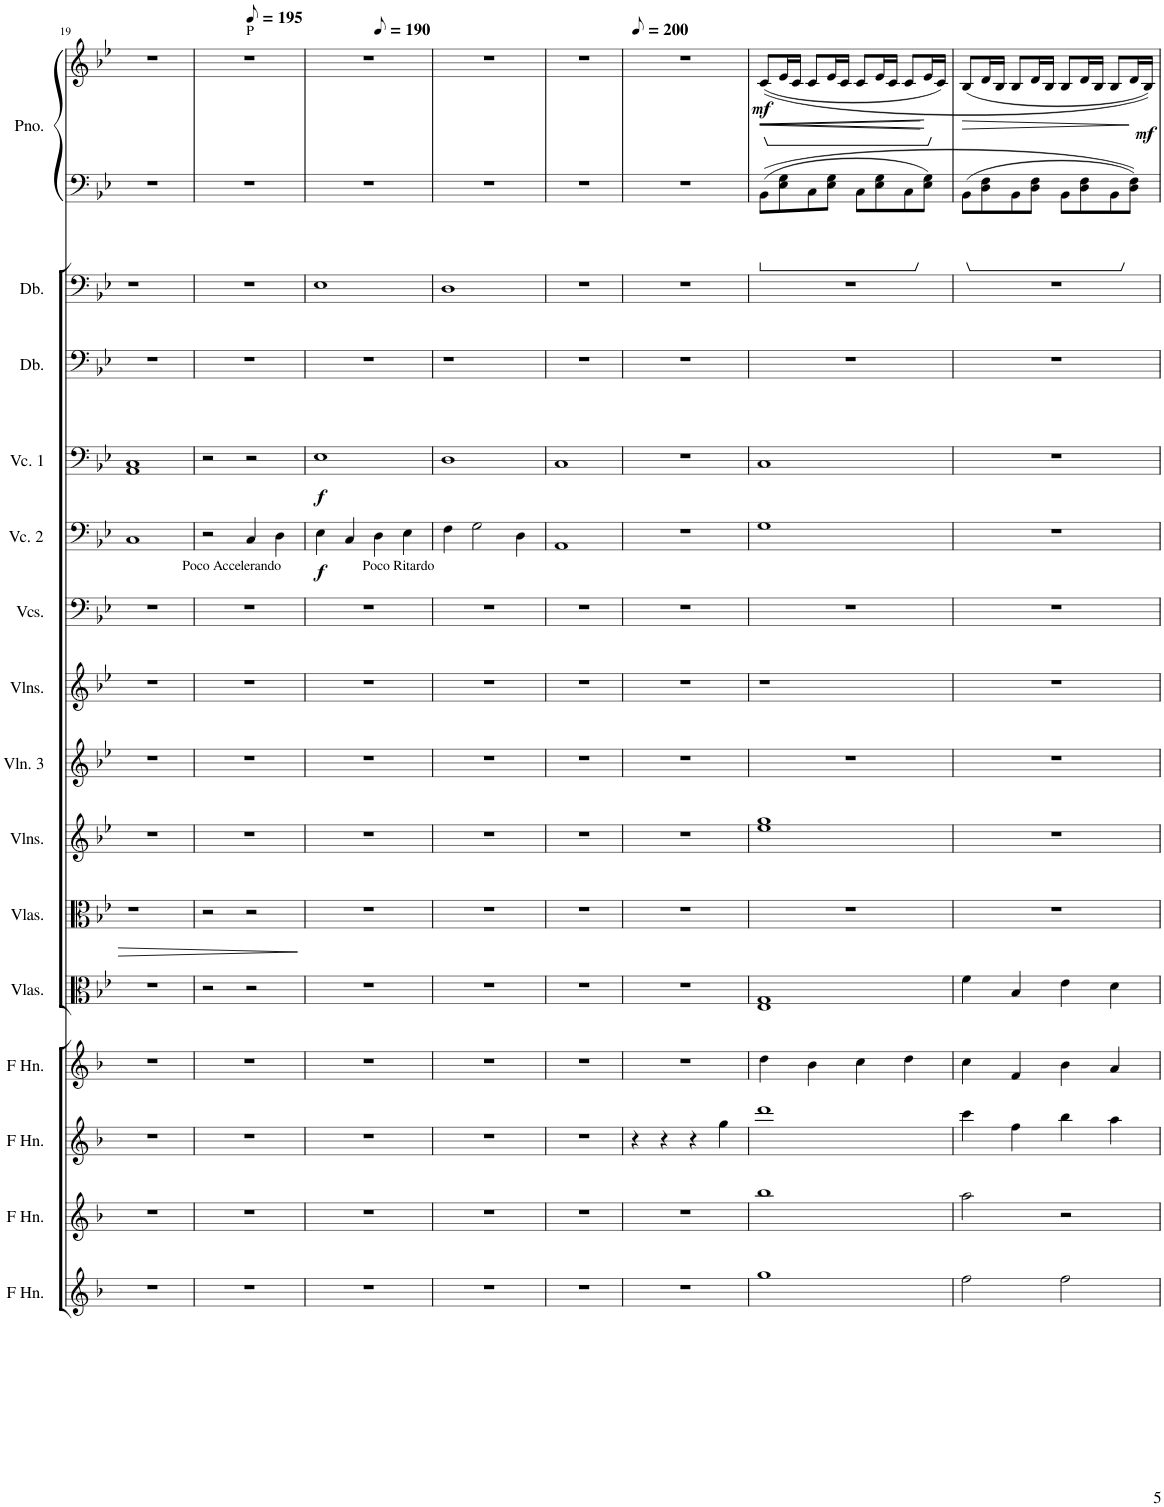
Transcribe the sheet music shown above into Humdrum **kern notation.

**kern	**kern	**kern	**kern	**kern	**kern	**kern	**kern	**kern	**kern	**kern	**dynam	**kern	**dynam	**kern	**kern	**kern	**kern	**dynam
*part15	*part14	*part13	*part12	*part11	*part10	*part9	*part8	*part7	*part6	*part5	*part5	*part4	*part4	*part3	*part2	*part1	*part1	*part1
*staff16	*staff15	*staff14	*staff13	*staff12	*staff11	*staff10	*staff9	*staff8	*staff7	*staff6	*staff6	*staff5	*staff5	*staff4	*staff3	*staff2	*staff1	*staff1/2
*I"Horn in F	*I"Horn in F	*I"Horn in F	*I"Horn in F	*I"Violas	*I"Violas	*I"Violins	*I"Violin 3	*I"Violins	*I"Violoncellos	*I"Violoncello Solo 2	*	*I"Violoncello Solo 1	*	*I"Double Bass	*I"Double Bass	*I"Piano	*	*
*	*	*	*	*I'Vlas.	*I'Vlas.	*I'Vlns.	*I'Vln. 3	*I'Vlns.	*I'Vcs.	*I'Vc. 2	*	*I'Vc. 1	*	*I'Db.	*I'Db.	*I'Pno.	*	*
!!LO:PB:g=z
*clefG2	*clefG2	*clefG2	*clefG2	*clefC3	*clefC3	*clefG2	*clefG2	*clefG2	*clefF4	*clefF4	*	*clefF4	*	*clefF4	*clefF4	*clefF4	*clefG2	*
*Trd4c7	*Trd4c7	*Trd4c7	*Trd4c7	*	*	*	*	*	*	*	*	*	*	*Trd7c12	*Trd7c12	*	*	*
*k[b-]	*k[b-]	*k[b-]	*k[b-]	*k[b-e-]	*k[b-e-]	*k[b-e-]	*k[b-e-]	*k[b-e-]	*k[b-e-]	*k[b-e-]	*	*k[b-e-]	*	*k[b-e-]	*k[b-e-]	*k[b-e-]	*k[b-e-]	*
*M4/4	*M4/4	*M4/4	*M4/4	*M4/4	*M4/4	*M4/4	*M4/4	*M4/4	*M4/4	*M4/4	*	*M4/4	*	*M4/4	*M4/4	*M4/4	*M4/4	*
=19	=19	=19	=19	=19	=19	=19	=19	=19	=19	=19	=19	=19	=19	=19	=19	=19	=19	=19
1r	1r	1r	1r	1r	1r	1r	1r	1r	1r	1C	.	1AA 1C	.	1r	1r	1r	1r	.
=20	=20	=20	=20	=20	=20	=20	=20	=20	=20	=20	=20	=20	=20	=20	=20	=20	=20	=20
*	*	*	*	*	*	*	*	*	*	*	*	*	*	*	*	*	*^	*
1r	1r	1r	1r	2r	2r	1r	1r	1r	1r	2r	.	2r	.	1r	1r	1r	1r	2ryy	.
*	*	*	*	*	*	*	*	*	*	*	*	*	*	*	*	*	*MM98	*	*
!	!	!	!	!	!	!	!	!	!	!	!	!	!	!	!	!	!	!LO:TX:a:t=P	!
!	!	!	!	!	!	!	!	!	!	!LO:TX:b:t=Poco Accelerando	!	!	!	!	!	!	!	!	!
.	.	.	.	2r	2r	.	.	.	.	4C/	.	2r	.	.	.	.	.	2ryy	.
.	.	.	.	.	.	.	.	.	.	4D\	.	.	.	.	.	.	.	.	.
=21	=21	=21	=21	=21	=21	=21	=21	=21	=21	=21	=21	=21	=21	=21	=21	=21	=21	=21	=21
!	!	!	!	!	!	!	!	!	!	!	!LO:DY:b	!	!LO:DY:b	!	!	!	!	!	!
1r	1r	1r	1r	1r	1r	1r	1r	1r	1r	4E-\	f	1E-	f	1r	1E-	1r	1r	2ryy	.
.	.	.	.	.	.	.	.	.	.	4C/	.	.	.	.	.	.	.	.	.
*	*	*	*	*	*	*	*	*	*	*	*	*	*	*	*	*	*MM95	*	*
!	!	!	!	!	!	!	!	!	!	!LO:TX:b:t=Poco Ritardo	!	!	!	!	!	!	!	!	!
.	.	.	.	.	.	.	.	.	.	4D\	.	.	.	.	.	.	.	2ryy	.
.	.	.	.	.	.	.	.	.	.	4E-\	.	.	.	.	.	.	.	.	.
*	*	*	*	*	*	*	*	*	*	*	*	*	*	*	*	*	*v	*v	*
=22	=22	=22	=22	=22	=22	=22	=22	=22	=22	=22	=22	=22	=22	=22	=22	=22	=22	=22
1r	1r	1r	1r	1r	1r	1r	1r	1r	1r	4F\	.	1D	.	1r	1D	1r	1r	.
.	.	.	.	.	.	.	.	.	.	2G\	.	.	.	.	.	.	.	.
.	.	.	.	.	.	.	.	.	.	4D\	.	.	.	.	.	.	.	.
=23	=23	=23	=23	=23	=23	=23	=23	=23	=23	=23	=23	=23	=23	=23	=23	=23	=23	=23
1r	1r	1r	1r	1r	1r	1r	1r	1r	1r	1AA	.	1C	.	1r	1r	1r	1r	.
=24	=24	=24	=24	=24	=24	=24	=24	=24	=24	=24	=24	=24	=24	=24	=24	=24	=24	=24
*	*	*	*	*	*	*	*	*	*	*	*	*	*	*	*	*	*MM100	*
1r	1r	4r	1r	1r	1r	1r	1r	1r	1r	1r	.	1r	.	1r	1r	1r	1r	.
.	.	4r	.	.	.	.	.	.	.	.	.	.	.	.	.	.	.	.
.	.	4r	.	.	.	.	.	.	.	.	.	.	.	.	.	.	.	.
.	.	4gg\	.	.	.	.	.	.	.	.	.	.	.	.	.	.	.	.
=25	=25	=25	=25	=25	=25	=25	=25	=25	=25	=25	=25	=25	=25	=25	=25	=25	=25	=25
!	!	!	!	!	!	!	!	!	!	!	!	!	!	!	!	!	!	!LO:HP:b
!	!	!	!	!	!	!	!	!	!	!	!	!	!	!	!	!	!	!LO:DY:n=1:b
1gg	1bb-	1ddd	4dd\	1E- 1G	1r	1ee- 1gg	1r	1r	1r	1G	.	1C	.	1r	1r	8BB-\L	((8c/L	< mf
!	!	!	!	!	!	!	!	!	!	!	!	!	!	!	!	!	!	!LO:HP:b
.	.	.	.	.	.	.	.	.	.	.	.	.	.	.	.	8E-\ 8G\	16e-/L	<
.	.	.	.	.	.	.	.	.	.	.	.	.	.	.	.	.	16c/JJ	.
.	.	.	4b-\	.	.	.	.	.	.	.	.	.	.	.	.	8C\	8c/L	.
.	.	.	.	.	.	.	.	.	.	.	.	.	.	.	.	8E-\ 8G\J	16e-/L	.
.	.	.	.	.	.	.	.	.	.	.	.	.	.	.	.	.	16c/JJ	.
.	.	.	4cc\	.	.	.	.	.	.	.	.	.	.	.	.	8C\L	8c/L	.
.	.	.	.	.	.	.	.	.	.	.	.	.	.	.	.	8E-\ 8G\	16e-/L	.
.	.	.	.	.	.	.	.	.	.	.	.	.	.	.	.	.	16c/JJ	.
.	.	.	4dd\	.	.	.	.	.	.	.	.	.	.	.	.	8C\	8c/L	.
.	.	.	.	.	.	.	.	.	.	.	.	.	.	.	.	8E-\ 8G\J	16e-/L	.
.	.	.	.	.	.	.	.	.	.	.	.	.	.	.	.	.	16c/JJ)	.
.	.	.	.	.	.	.	.	.	.	.	.	.	.	.	.	.	.	[ [
=26	=26	=26	=26	=26	=26	=26	=26	=26	=26	=26	=26	=26	=26	=26	=26	=26	=26	=26
!	!	!	!	!	!	!	!	!	!	!	!	!	!	!	!	!	!	!LO:HP:b
2ff\	2aa\	4ccc\	4cc\	4f\	1r	1r	1r	1r	1r	1r	.	1r	.	1r	1r	8BB-\L	(8B-/L	>
.	.	.	.	.	.	.	.	.	.	.	.	.	.	.	.	8D\ 8F\	16d/L	.
.	.	.	.	.	.	.	.	.	.	.	.	.	.	.	.	.	16B-/JJ	.
.	.	4ff\	4f/	4B-/	.	.	.	.	.	.	.	.	.	.	.	8BB-\	8B-/L	.
.	.	.	.	.	.	.	.	.	.	.	.	.	.	.	.	8D\ 8F\J	16d/L	.
.	.	.	.	.	.	.	.	.	.	.	.	.	.	.	.	.	16B-/JJ	.
2ff\	2r	4bb-\	4b-\	4e-\	.	.	.	.	.	.	.	.	.	.	.	8BB-\L	8B-/L	.
.	.	.	.	.	.	.	.	.	.	.	.	.	.	.	.	8D\ 8F\	16d/L	.
.	.	.	.	.	.	.	.	.	.	.	.	.	.	.	.	.	16B-/JJ	.
.	.	4aa\	4a/	4d\	.	.	.	.	.	.	.	.	.	.	.	8BB-\	8B-/L	.
.	.	.	.	.	.	.	.	.	.	.	.	.	.	.	.	8D\ 8F\J	16d/L	.
!	!	!	!	!	!	!	!	!	!	!	!	!	!	!	!	!	!	!LO:DY:b
.	.	.	.	.	.	.	.	.	.	.	.	.	.	.	.	.	16B-/JJ))	mf
.	.	.	.	.	.	.	.	.	.	.	.	.	.	.	.	.	.	]
=	=	=	=	=	=	=	=	=	=	=	=	=	=	=	=	=	=	=
*-	*-	*-	*-	*-	*-	*-	*-	*-	*-	*-	*-	*-	*-	*-	*-	*-	*-	*-
